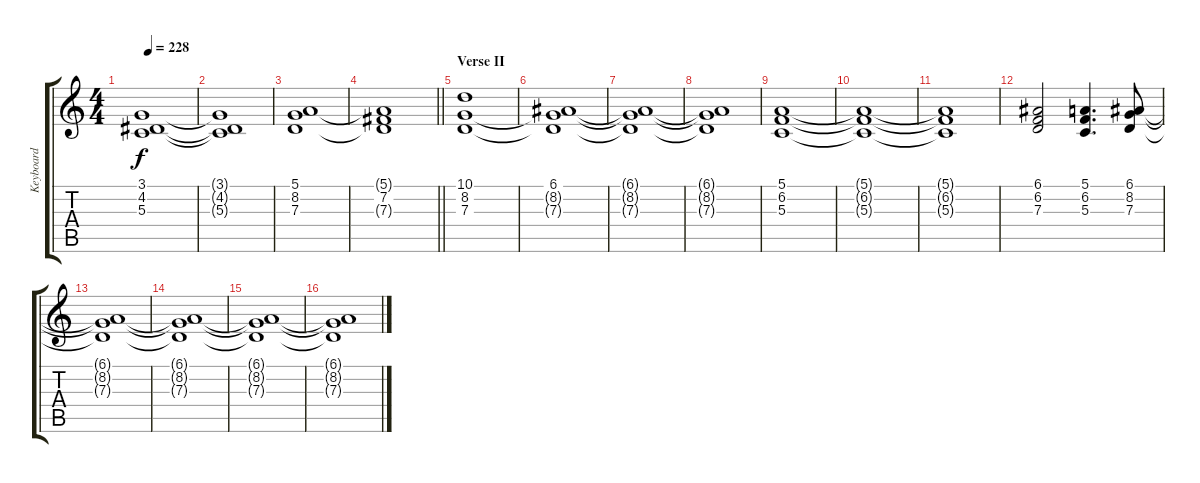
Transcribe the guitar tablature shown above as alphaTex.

\track ("Keyboard" "Keyboard") {instrument stringensemble1}
\staff {score tabs}
\tuning (E4 B3 G3 D3 A2 E2) {hide}
\ts (4 4)
\tempo 228
\clef g2
\ks c
(3.1 4.2 5.3).1{dy f} |
(3.1{t} 4.2{t} 5.3{t}).1 |
(5.1 8.2 7.3).1 |
\barLineRight lightlight
(5.1{t} 7.2 7.3{t}).1 |
\section ("" "Verse II")
(10.1 8.2 7.3).1 |
(6.1 8.2{t} 7.3{t}).1 |
(6.1{t} 8.2{t} 7.3{t}).1 |
(6.1{t} 8.2{t} 7.3{t}).1 |
(5.1 6.2 5.3).1 |
(5.1{t} 6.2{t} 5.3{t}).1 |
(5.1{t} 6.2{t} 5.3{t}).1 |
(6.1 6.2 7.3).2 (5.1 6.2 5.3).4{d} (6.1 8.2 7.3).8 |
(6.1{t} 8.2{t} 7.3{t}).1 |
(6.1{t} 8.2{t} 7.3{t}).1 |
(6.1{t} 8.2{t} 7.3{t}).1 |
(6.1{t} 8.2{t} 7.3{t}).1
